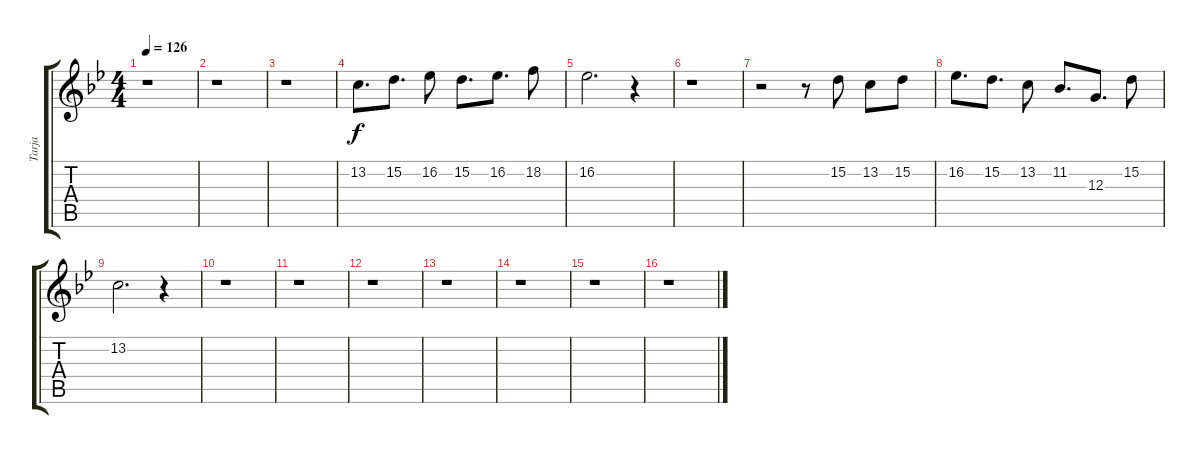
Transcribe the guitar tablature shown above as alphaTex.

\track ("Tarja" "Tarja") {instrument synthvoice}
\staff {score tabs}
\tuning (E4 B3 G3 D3 A2 E2) {hide}
\ts (4 4)
\tempo 126
\clef g2
\ks gminor
r.1{dy f} |
r.1 |
r.1 |
13.2.8{d} 15.2.8{d} 16.2.8 15.2.8{d} 16.2.8{d} 18.2.8 |
16.2.2{d} r.4 |
r.1 |
r.2 r.8 15.2.8 13.2.8 15.2.8 |
16.2.8{d} 15.2.8{d} 13.2.8 11.2.8{d} 12.3.8{d} 15.2.8 |
13.2.2{d} r.4 |
r.1 |
r.1 |
r.1 |
r.1 |
r.1 |
r.1 |
r.1
